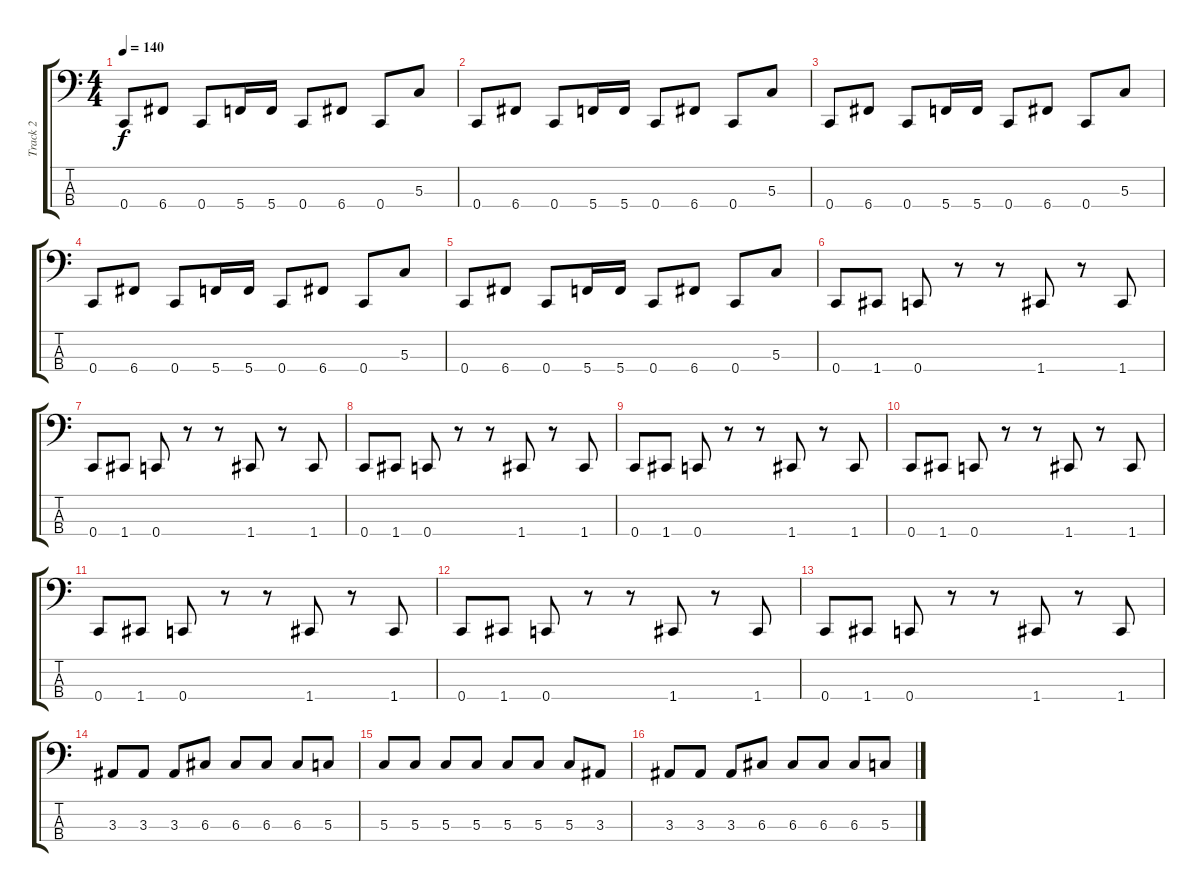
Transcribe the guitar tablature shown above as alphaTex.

\track ("Track 2" "Track 2") {instrument electricbassfinger}
\staff {score tabs}
\tuning (F2 C2 G1 C1) {hide}
\ts (4 4)
\tempo 140
\clef f4
\ks c
0.4.8{dy f} 6.4.8 0.4.8 5.4.16 5.4.16 0.4.8 6.4.8 0.4.8 5.3.8 |
0.4.8 6.4.8 0.4.8 5.4.16 5.4.16 0.4.8 6.4.8 0.4.8 5.3.8 |
0.4.8 6.4.8 0.4.8 5.4.16 5.4.16 0.4.8 6.4.8 0.4.8 5.3.8 |
0.4.8 6.4.8 0.4.8 5.4.16 5.4.16 0.4.8 6.4.8 0.4.8 5.3.8 |
0.4.8 6.4.8 0.4.8 5.4.16 5.4.16 0.4.8 6.4.8 0.4.8 5.3.8 |
0.4.8 1.4.8 0.4.8 r.8 r.8 1.4.8 r.8 1.4.8 |
0.4.8 1.4.8 0.4.8 r.8 r.8 1.4.8 r.8 1.4.8 |
0.4.8 1.4.8 0.4.8 r.8 r.8 1.4.8 r.8 1.4.8 |
0.4.8 1.4.8 0.4.8 r.8 r.8 1.4.8 r.8 1.4.8 |
0.4.8 1.4.8 0.4.8 r.8 r.8 1.4.8 r.8 1.4.8 |
0.4.8 1.4.8 0.4.8 r.8 r.8 1.4.8 r.8 1.4.8 |
0.4.8 1.4.8 0.4.8 r.8 r.8 1.4.8 r.8 1.4.8 |
0.4.8 1.4.8 0.4.8 r.8 r.8 1.4.8 r.8 1.4.8 |
3.3.8 3.3.8 3.3.8 6.3.8 6.3.8 6.3.8 6.3.8 5.3.8 |
5.3.8 5.3.8 5.3.8 5.3.8 5.3.8 5.3.8 5.3.8 3.3.8 |
3.3.8 3.3.8 3.3.8 6.3.8 6.3.8 6.3.8 6.3.8 5.3.8
